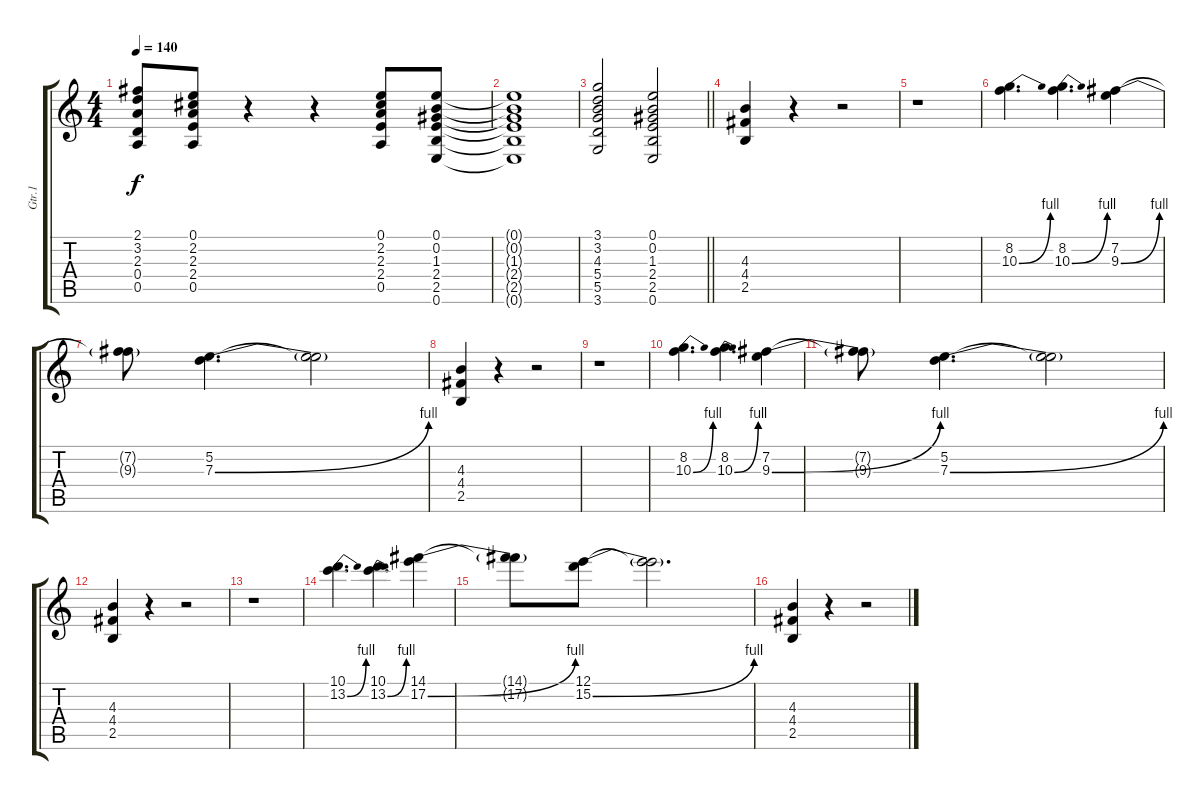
\track ("Gtr.1" "Gtr.1") {instrument overdrivenguitar}
\staff {score tabs}
\tuning (E4 B3 G3 D3 A2 E2) {hide}
\ts (4 4)
\tempo 140
\clef g2
\ks c
(2.1 3.2 2.3 0.4 0.5).8{dy f} (0.1 2.2 2.3 2.4 0.5).8 r.4 r.4 (0.1 2.2 2.3 2.4 0.5).8 (0.1 0.2 1.3 2.4 2.5 0.6).8 |
(0.1{t} 0.2{t} 1.3{t} 2.4{t} 2.5{t} 0.6{t}).1 |
\barLineRight lightlight
(3.1 3.2 4.3 5.4 5.5 3.6).2 (0.1 0.2 1.3 2.4 2.5 0.6).2 |
(4.3 4.4 2.5).4 r.4 r.2 |
r.1 |
(8.2 10.3{be (bend 0 0 60 4)}).4{d} (8.2 10.3{be (bend 0 0 60 4)}).4{d} (7.2 9.3{be (bend 0 0 60 4)}).4 |
(7.2{t} 9.3{t}).8 (5.2 7.3{be (bend 0 0 60 4)}).4{d} (5.2{t} 7.3{t}).2 |
(4.3 4.4 2.5).4 r.4 r.2 |
r.1 |
(8.2 10.3{be (bend 0 0 60 4)}).4{d} (8.2 10.3{be (bend 0 0 60 4)}).4{d} (7.2 9.3{be (bend 0 0 60 4)}).4 |
(7.2{t} 9.3{t}).8 (5.2 7.3{be (bend 0 0 60 4)}).4{d} (5.2{t} 7.3{t}).2 |
(4.3 4.4 2.5).4 r.4 r.2 |
r.1 |
(10.1 13.2{be (bend 0 0 60 4)}).4{d} (10.1 13.2{be (bend 0 0 60 4)}).4{d} (14.1 17.2{be (bend 0 0 60 4)}).4 |
(14.1{t} 17.2{t}).8 (12.1 15.2{be (bend 0 0 60 4)}).8 (12.1{t} 15.2{t}).2{d} |
(4.3 4.4 2.5).4 r.4 r.2
